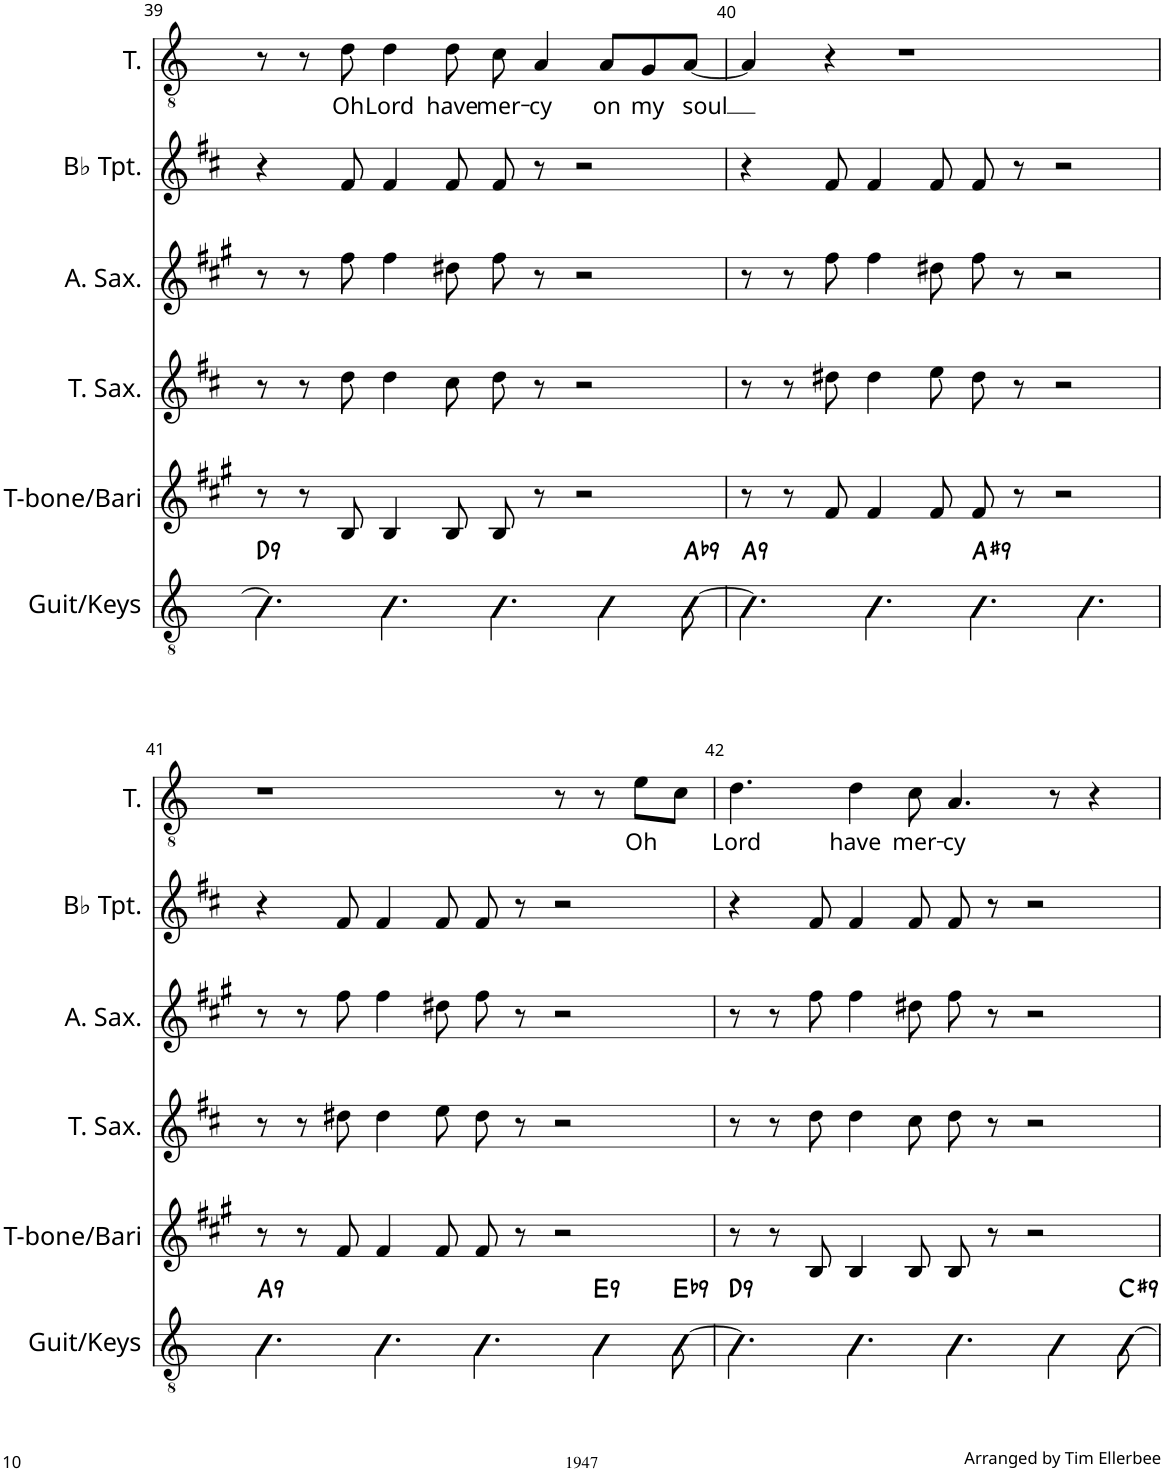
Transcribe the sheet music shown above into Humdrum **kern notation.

**kern	**harte	**kern	**kern	**kern	**kern	**kern	**text
*part6	*part6	*part5	*part4	*part3	*part2	*part1	*part1
*staff6	*	*staff5	*staff4	*staff3	*staff2	*staff1	*staff1
*I"Guit/Keys	*	*I"T-bone/Bari	*I"Tenor Saxophone	*I"Alto Saxophone	*I"Bb Trumpet	*I"Tenor	*
*I'Guit/Keys	*	*I'T-bone/Bari	*I'T. Sax.	*I'A. Sax.	*I'Bb Tpt.	*I'T.	*
!!LO:PB:g=z
*clefGv2	*	*clefG2	*clefG2	*clefG2	*clefG2	*clefGv2	*
*	*	*Trd12c21	*Trd8c14	*Trd5c9	*Trd1c2	*Trd1c2	*
*k[]	*	*k[f#c#g#]	*k[f#c#]	*k[f#c#g#]	*k[f#c#]	*k[]	*
*M12/8	*	*M12/8	*M12/8	*M12/8	*M12/8	*M12/8	*
=39	=39	=39	=39	=39	=39	=39	=39
!	!LO:H:kt=9	!	!	!	!	!	!
4.B\]	D:9	8r	8r	8r	4r	8r	.
.	.	8r	8r	8r	.	8r	.
!	!	!	!	!	!	!	!LO:LY:b
.	.	8B/	8dd\	8ff#\	8f#/	8d\	Oh
!	!	!	!	!	!	!	!LO:LY:b
4.B\	.	4B/	4dd\	4ff#\	4f#/	4d\	Lord
!	!	!	!	!	!	!	!LO:LY:b
.	.	8B/	8cc#\	8dd#X\	8f#/	8d\	have
!	!	!	!	!	!	!	!LO:LY:b
4.B\	.	8B/	8dd\	8ff#\	8f#/	8c\	mer-
!	!	!	!	!	!	!	!LO:LY:b
.	.	8r	8r	8r	8r	4A/	-cy
.	.	2r	2r	2r	2r	.	.
!	!	!	!	!	!	!	!LO:LY:b
4B\	.	.	.	.	.	8A/L	on
!	!	!	!	!	!	!	!LO:LY:b
.	.	.	.	.	.	8G/	my
!	!LO:H:kt=9	!	!	!	!	!	!LO:LY:b
[8Bn\	Ab:9	.	.	.	.	[8A/J	soul
=40	=40	=40	=40	=40	=40	=40	=40
!	!LO:H:kt=9	!	!	!	!	!	!
4.B\]	A:9	8r	8r	8r	4r	4A/]	.
.	.	8r	8r	8r	.	.	.
.	.	8f#/	8dd#X\	8ff#\	8f#/	4r	.
4.B\	.	4f#/	4dd#\	4ff#\	4f#/	.	.
.	.	.	.	.	.	1r	.
.	.	8f#/	8ee\	8dd#X\	8f#/	.	.
!	!LO:H:kt=9	!	!	!	!	!	!
4.Bn\	A#:9	8f#/	8dd#\	8ff#\	8f#/	.	.
.	.	8r	8r	8r	8r	.	.
.	.	2r	2r	2r	2r	.	.
4.B\	.	.	.	.	.	.	.
!!LO:LB:g=z
=41	=41	=41	=41	=41	=41	=41	=41
!	!LO:H:kt=9	!	!	!	!	!	!
4.B\	A:9	8r	8r	8r	4r	1r	.
.	.	8r	8r	8r	.	.	.
.	.	8f#/	8dd#X\	8ff#\	8f#/	.	.
4.B\	.	4f#/	4dd#\	4ff#\	4f#/	.	.
.	.	8f#/	8ee\	8dd#X\	8f#/	.	.
4.B\	.	8f#/	8dd#\	8ff#\	8f#/	.	.
.	.	8r	8r	8r	8r	.	.
.	.	2r	2r	2r	2r	8r	.
!	!LO:H:kt=9	!	!	!	!	!	!
4B\	E:9	.	.	.	.	8r	.
!	!	!	!	!	!	!	!LO:LY:b
.	.	.	.	.	.	8e\L	Oh
!	!LO:H:kt=9	!	!	!	!	!	!
[8Bn\	Eb:9	.	.	.	.	8c\J	.
=42	=42	=42	=42	=42	=42	=42	=42
!	!LO:H:kt=9	!	!	!	!	!	!LO:LY:b
4.B\]	D:9	8r	8r	8r	4r	4.d\	Lord
.	.	8r	8r	8r	.	.	.
.	.	8B/	8dd\	8ff#\	8f#/	.	.
!	!	!	!	!	!	!	!LO:LY:b
4.B\	.	4B/	4dd\	4ff#\	4f#/	4d\	have
!	!	!	!	!	!	!	!LO:LY:b
.	.	8B/	8cc#\	8dd#X\	8f#/	8c\	mer-
!	!	!	!	!	!	!	!LO:LY:b
4.B\	.	8B/	8dd\	8ff#\	8f#/	4.A/	-cy
.	.	8r	8r	8r	8r	.	.
.	.	2r	2r	2r	2r	.	.
4B\	.	.	.	.	.	8r	.
.	.	.	.	.	.	4r	.
!	!LO:H:kt=9	!	!	!	!	!	!
[8B\	C#:9	.	.	.	.	.	.
=	=	=	=	=	=	=	=
*-	*-	*-	*-	*-	*-	*-	*-
